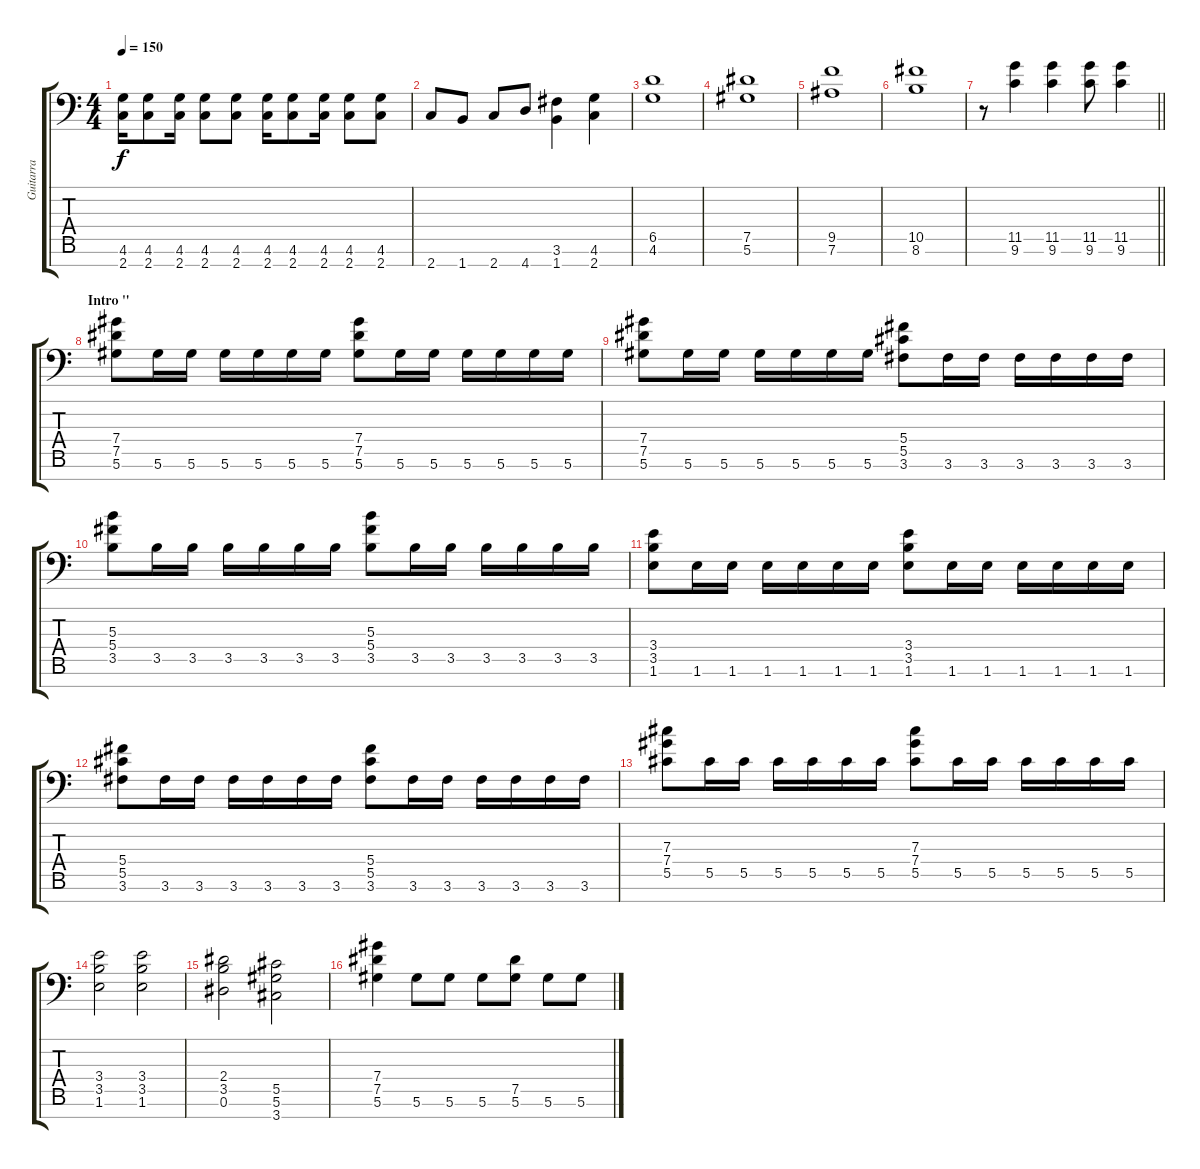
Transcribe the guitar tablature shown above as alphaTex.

\track ("Guitarra" "Guitarra") {instrument distortionguitar}
\staff {score tabs}
\tuning (Eb4 Bb3 Gb3 Db3 Ab2 Eb2 Bb1) {hide}
\ts (4 4)
\tempo 150
\clef f4
\ks c
(4.6 2.7).16{dy f} (4.6 2.7).8 (4.6 2.7).16 (4.6 2.7).8 (4.6 2.7).8 (4.6 2.7).16 (4.6 2.7).8 (4.6 2.7).16 (4.6 2.7).8 (4.6 2.7).8 |
2.7.8 1.7.8 2.7.8 4.7.8 (3.6 1.7).4 (4.6 2.7).4 |
(6.5 4.6).1 |
(7.5 5.6).1 |
(9.5 7.6).1 |
(10.5 8.6).1 |
\barLineRight lightlight
r.8 (11.5 9.6).4 (11.5 9.6).4 (11.5 9.6).8 (11.5 9.6).4 |
\section ("" "Intro ''")
(7.4 7.5 5.6).8 5.6.16 5.6.16 5.6.16 5.6.16 5.6.16 5.6.16 (7.4 7.5 5.6).8 5.6.16 5.6.16 5.6.16 5.6.16 5.6.16 5.6.16 |
(7.4 7.5 5.6).8 5.6.16 5.6.16 5.6.16 5.6.16 5.6.16 5.6.16 (5.4 5.5 3.6).8 3.6.16 3.6.16 3.6.16 3.6.16 3.6.16 3.6.16 |
(5.3 5.4 3.5).8 3.5.16 3.5.16 3.5.16 3.5.16 3.5.16 3.5.16 (5.3 5.4 3.5).8 3.5.16 3.5.16 3.5.16 3.5.16 3.5.16 3.5.16 |
(3.4 3.5 1.6).8 1.6.16 1.6.16 1.6.16 1.6.16 1.6.16 1.6.16 (3.4 3.5 1.6).8 1.6.16 1.6.16 1.6.16 1.6.16 1.6.16 1.6.16 |
(5.4 5.5 3.6).8 3.6.16 3.6.16 3.6.16 3.6.16 3.6.16 3.6.16 (5.4 5.5 3.6).8 3.6.16 3.6.16 3.6.16 3.6.16 3.6.16 3.6.16 |
(7.3 7.4 5.5).8 5.5.16 5.5.16 5.5.16 5.5.16 5.5.16 5.5.16 (7.3 7.4 5.5).8 5.5.16 5.5.16 5.5.16 5.5.16 5.5.16 5.5.16 |
(3.4 3.5 1.6).2 (3.4 3.5 1.6).2 |
(2.4 3.5 0.6).2 (5.5 5.6 3.7).2 |
(7.4 7.5 5.6).4 5.6.8 5.6.8 5.6.8 (7.5 5.6).8 5.6.8 5.6.8
